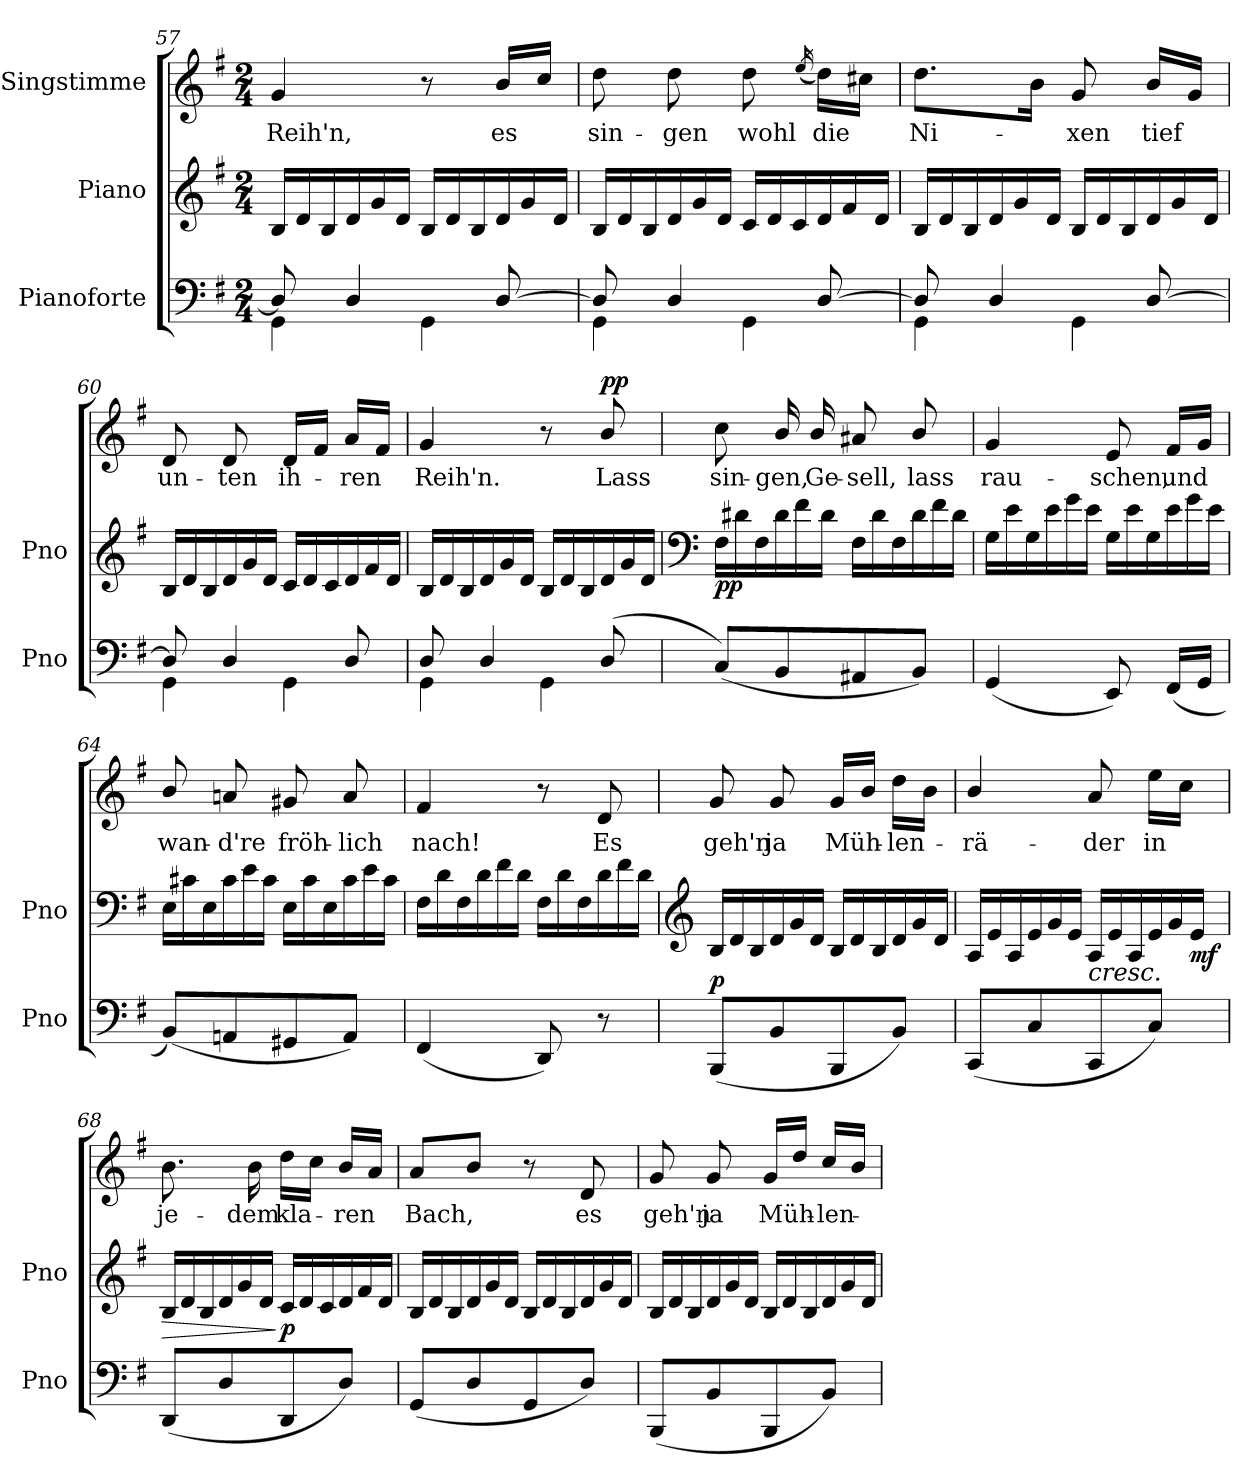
**kern	**dynam	**kern	**dynam	**kern	**text	**dynam
*part3	*part3	*part2	*part2	*part1	*part1	*part1
*staff3	*staff3	*staff2	*staff2	*staff1	*staff1	*staff1
*I"Pianoforte	*	*I"Piano	*	*I"Singstimme	*	*
*I'Pno	*	*I'Pno	*	*	*	*
!!LO:LB:g=z
*clefF4	*	*clefG2	*	*clefG2	*	*
*k[f#]	*	*k[f#]	*	*k[f#]	*	*
*M2/4	*	*M2/4	*	*M2/4	*	*
=57	=57	=57	=57	=57	=57	=57
*^	*	*	*	*	*	*
*	*	*	*Xtuplet	*	*	*	*
!	!	!	!	!	!	!LO:LY:b	!
8D/]	4GG\	.	24B/LL	.	4g/	Reih'n,	.
.	.	.	24d/	.	.	.	.
.	.	.	24B/	.	.	.	.
4D/	.	.	24d/	.	.	.	.
.	.	.	24g/	.	.	.	.
.	.	.	24d/JJ	.	.	.	.
.	4GG\	.	24B/LL	.	8r	.	.
.	.	.	24d/	.	.	.	.
.	.	.	24B/	.	.	.	.
!	!	!	!	!	!	!LO:LY:b	!
[8D/	.	.	24d/	.	16b/LL	es	.
.	.	.	24g/	.	.	.	.
.	.	.	.	.	16cc/JJ	.	.
.	.	.	24d/JJ	.	.	.	.
=58	=58	=58	=58	=58	=58	=58	=58
!	!	!	!	!	!	!LO:LY:b	!
8D/]	4GG\	.	24B/LL	.	8dd\	sin-	.
.	.	.	24d/	.	.	.	.
.	.	.	24B/	.	.	.	.
!	!	!	!	!	!	!LO:LY:b	!
4D/	.	.	24d/	.	8dd\	-gen	.
.	.	.	24g/	.	.	.	.
.	.	.	24d/JJ	.	.	.	.
!	!	!	!	!	!	!LO:LY:b	!
.	4GG\	.	24c/LL	.	8dd\	wohl	.
.	.	.	24d/	.	.	.	.
.	.	.	24c/	.	.	.	.
.	.	.	.	.	(16qee/	.	.
!	!	!	!	!	!	!LO:LY:b	!
[8D/	.	.	24d/	.	16dd\LL)	die	.
.	.	.	24f#/	.	.	.	.
.	.	.	.	.	16cc#X\JJ	.	.
.	.	.	24d/JJ	.	.	.	.
=59	=59	=59	=59	=59	=59	=59	=59
!	!	!	!	!	!	!LO:LY:b	!
8D/]	4GG\	.	24B/LL	.	8.dd\L	Ni-	.
.	.	.	24d/	.	.	.	.
.	.	.	24B/	.	.	.	.
4D/	.	.	24d/	.	.	.	.
.	.	.	24g/	.	.	.	.
.	.	.	.	.	16b\Jk	.	.
.	.	.	24d/JJ	.	.	.	.
!	!	!	!	!	!	!LO:LY:b	!
.	4GG\	.	24B/LL	.	8g/	-xen	.
.	.	.	24d/	.	.	.	.
.	.	.	24B/	.	.	.	.
!	!	!	!	!	!	!LO:LY:b	!
[8D/	.	.	24d/	.	16b/LL	tief	.
.	.	.	24g/	.	.	.	.
.	.	.	.	.	16g/JJ	.	.
.	.	.	24d/JJ	.	.	.	.
=60	=60	=60	=60	=60	=60	=60	=60
!	!	!	!	!	!	!LO:LY:b	!
8D/]	4GG\	.	24B/LL	.	8d/	un-	.
.	.	.	24d/	.	.	.	.
.	.	.	24B/	.	.	.	.
!	!	!	!	!	!	!LO:LY:b	!
4D/	.	.	24d/	.	8d/	-ten	.
.	.	.	24g/	.	.	.	.
.	.	.	24d/JJ	.	.	.	.
!	!	!	!	!	!	!LO:LY:b	!
.	4GG\	.	24c/LL	.	16d/LL	ih-	.
.	.	.	24d/	.	.	.	.
.	.	.	.	.	16f#/JJ	.	.
.	.	.	24c/	.	.	.	.
!	!	!	!	!	!	!LO:LY:b	!
8D/	.	.	24d/	.	16a/LL	-ren	.
.	.	.	24f#/	.	.	.	.
.	.	.	.	.	16f#/JJ	.	.
.	.	.	24d/JJ	.	.	.	.
!!LO:PB:g=z
=61	=61	=61	=61	=61	=61	=61	=61
!	!	!	!	!	!	!LO:LY:b	!
8D/	4GG\	.	24B/LL	.	4g/	Reih'n.	.
.	.	.	24d/	.	.	.	.
.	.	.	24B/	.	.	.	.
4D/	.	.	24d/	.	.	.	.
.	.	.	24g/	.	.	.	.
.	.	.	24d/JJ	.	.	.	.
.	4GG\	.	24B/LL	.	8r	.	.
.	.	.	24d/	.	.	.	.
.	.	.	24B/	.	.	.	.
!	!	!	!	!	!	!LO:LY:b	!LO:DY:a
(8D/	.	.	24d/	.	8b/	Lass	pp
.	.	.	24g/	.	.	.	.
.	.	.	24d/JJ	.	.	.	.
*v	*v	*	*	*	*	*	*
=62	=62	=62	=62	=62	=62	=62
*	*	*clefF4	*	*	*	*
!	!	!	!LO:DY:b	!	!LO:LY:b	!
(8C/L)	.	24F#\LL	pp	8cc\	sin-	.
.	.	24d#X\	.	.	.	.
.	.	24F#\	.	.	.	.
!	!	!	!	!	!LO:LY:b	!
8BB/	.	24d#\	.	16b/	-gen,	.
.	.	24f#\	.	.	.	.
!	!	!	!	!	!LO:LY:b	!
.	.	.	.	16b/	Ge-	.
.	.	24d#\JJ	.	.	.	.
!	!	!	!	!	!LO:LY:b	!
8AA#X/	.	24F#\LL	.	8a#X/	-sell,	.
.	.	24d#\	.	.	.	.
.	.	24F#\	.	.	.	.
!	!	!	!	!	!LO:LY:b	!
8BB/J)	.	24d#\	.	8b/	lass	.
.	.	24f#\	.	.	.	.
.	.	24d#\JJ	.	.	.	.
=63	=63	=63	=63	=63	=63	=63
!	!	!	!	!	!LO:LY:b	!
(4GG/	.	24G\LL	.	4g/	rau-	.
.	.	24e\	.	.	.	.
.	.	24G\	.	.	.	.
.	.	24e\	.	.	.	.
.	.	24g\	.	.	.	.
.	.	24e\JJ	.	.	.	.
!	!	!	!	!	!LO:LY:b	!
8EE/)	.	24G\LL	.	8e/	-schen,	.
.	.	24e\	.	.	.	.
.	.	24G\	.	.	.	.
!	!	!	!	!	!LO:LY:b	!
(16FF#/LL	.	24e\	.	16f#/LL	und	.
.	.	24g\	.	.	.	.
16GG/JJ	.	.	.	16g/JJ	.	.
.	.	24e\JJ	.	.	.	.
=64	=64	=64	=64	=64	=64	=64
!	!	!	!	!	!LO:LY:b	!
(8BB/L)	.	24E\LL	.	8b/	wan-	.
.	.	24c#X\	.	.	.	.
.	.	24E\	.	.	.	.
!	!	!	!	!	!LO:LY:b	!
8AAn/	.	24c#\	.	8an/	d're	.
.	.	24e\	.	.	.	.
.	.	24c#\JJ	.	.	.	.
!	!	!	!	!	!LO:LY:b	!
8GG#X/	.	24E\LL	.	8g#X/	fröh-	.
.	.	24c#\	.	.	.	.
.	.	24E\	.	.	.	.
!	!	!	!	!	!LO:LY:b	!
8AA/J)	.	24c#\	.	8a/	-lich	.
.	.	24e\	.	.	.	.
.	.	24c#\JJ	.	.	.	.
!!LO:LB:g=z
=65	=65	=65	=65	=65	=65	=65
!	!	!	!	!	!LO:LY:b	!
(4FF#/	.	24F#\LL	.	4f#/	nach!	.
.	.	24d\	.	.	.	.
.	.	24F#\	.	.	.	.
.	.	24d\	.	.	.	.
.	.	24f#\	.	.	.	.
.	.	24d\JJ	.	.	.	.
8DD/)	.	24F#\LL	.	8r	.	.
.	.	24d\	.	.	.	.
.	.	24F#\	.	.	.	.
!	!	!	!	!	!LO:LY:b	!
8r	.	24d\	.	8d/	Es	.
.	.	24f#\	.	.	.	.
.	.	24d\JJ	.	.	.	.
=66	=66	=66	=66	=66	=66	=66
*	*	*clefG2	*	*	*	*
!	!LO:DY:a	!	!	!	!LO:LY:b	!
(8BBB/L	p	24B/LL	.	8g/	geh'n	.
.	.	24d/	.	.	.	.
.	.	24B/	.	.	.	.
!	!	!	!	!	!LO:LY:b	!
8BB/	.	24d/	.	8g/	ja	.
.	.	24g/	.	.	.	.
.	.	24d/JJ	.	.	.	.
!	!	!	!	!	!LO:LY:b	!
8BBB/	.	24B/LL	.	16g/LL	Müh-	.
.	.	24d/	.	.	.	.
.	.	.	.	16b/JJ	.	.
.	.	24B/	.	.	.	.
!	!	!	!	!	!LO:LY:b	!
8BB/J)	.	24d/	.	16dd\LL	-len-	.
.	.	24g/	.	.	.	.
.	.	.	.	16b\JJ	.	.
.	.	24d/JJ	.	.	.	.
=67	=67	=67	=67	=67	=67	=67
!	!	!	!	!	!LO:LY:b	!
(8CC/L	.	24A/LL	.	4b/	-rä-	.
.	.	24e/	.	.	.	.
.	.	24A/	.	.	.	.
8C/	.	24e/	.	.	.	.
.	.	24g/	.	.	.	.
.	.	24e/JJ	.	.	.	.
!	!	!	!LO:HP:b	!	!LO:LY:b	!
8CC/	.	24A/LL	<	8a/	-der	.
.	.	24e/	.	.	.	.
.	.	24A/	.	.	.	.
!	!	!	!	!	!LO:LY:b	!
8C/J)	.	24e/	.	16ee\LL	in	.
.	.	24g/	.	.	.	.
.	.	.	.	16cc\JJ	.	.
!	!	!	!LO:DY:b	!	!	!
.	.	24e/JJ	mf	.	.	.
.	.	.	[	.	.	.
=68	=68	=68	=68	=68	=68	=68
!	!	!	!LO:HP:b	!	!LO:LY:b	!
(8DD/L	.	24B/LL	>	8.b\	je-	.
.	.	24d/	.	.	.	.
.	.	24B/	.	.	.	.
8D/	.	24d/	.	.	.	.
.	.	24g/	.	.	.	.
!	!	!	!	!	!LO:LY:b	!
.	.	.	.	16b\	-dem	.
.	.	24d/JJ	.	.	.	.
!	!	!	!LO:DY:n=1:b	!	!LO:LY:b	!
8DD/	.	24c/LL	] p	16dd\LL	kla-	.
.	.	24d/	.	.	.	.
.	.	.	.	16cc\JJ	.	.
.	.	24c/	.	.	.	.
!	!	!	!	!	!LO:LY:b	!
8D/J)	.	24d/	.	16b/LL	-ren	.
.	.	24f#/	.	.	.	.
.	.	.	.	16a/JJ	.	.
.	.	24d/JJ	.	.	.	.
!!LO:LB:g=z
=69	=69	=69	=69	=69	=69	=69
!	!	!	!	!	!LO:LY:b	!
(8GG/L	.	24B/LL	.	8a/L	Bach,	.
.	.	24d/	.	.	.	.
.	.	24B/	.	.	.	.
8D/	.	24d/	.	8b/J	.	.
.	.	24g/	.	.	.	.
.	.	24d/JJ	.	.	.	.
8GG/	.	24B/LL	.	8r	.	.
.	.	24d/	.	.	.	.
.	.	24B/	.	.	.	.
!	!	!	!	!	!LO:LY:b	!
8D/J)	.	24d/	.	8d/	es	.
.	.	24g/	.	.	.	.
.	.	24d/JJ	.	.	.	.
=70	=70	=70	=70	=70	=70	=70
!	!	!	!	!	!LO:LY:b	!
(8BBB/L	.	24B/LL	.	8g/	geh'n	.
.	.	24d/	.	.	.	.
.	.	24B/	.	.	.	.
!	!	!	!	!	!LO:LY:b	!
8BB/	.	24d/	.	8g/	ja	.
.	.	24g/	.	.	.	.
.	.	24d/JJ	.	.	.	.
!	!	!	!	!	!LO:LY:b	!
8BBB/	.	24B/LL	.	16g/LL	Müh-	.
.	.	24d/	.	.	.	.
.	.	.	.	16dd/JJ	.	.
.	.	24B/	.	.	.	.
!	!	!	!	!	!LO:LY:b	!
8BB/J)	.	24d/	.	16cc/LL	-len-	.
.	.	24g/	.	.	.	.
.	.	.	.	16b/JJ	.	.
.	.	24d/JJ	.	.	.	.
=	=	=	=	=	=	=
*-	*-	*-	*-	*-	*-	*-
